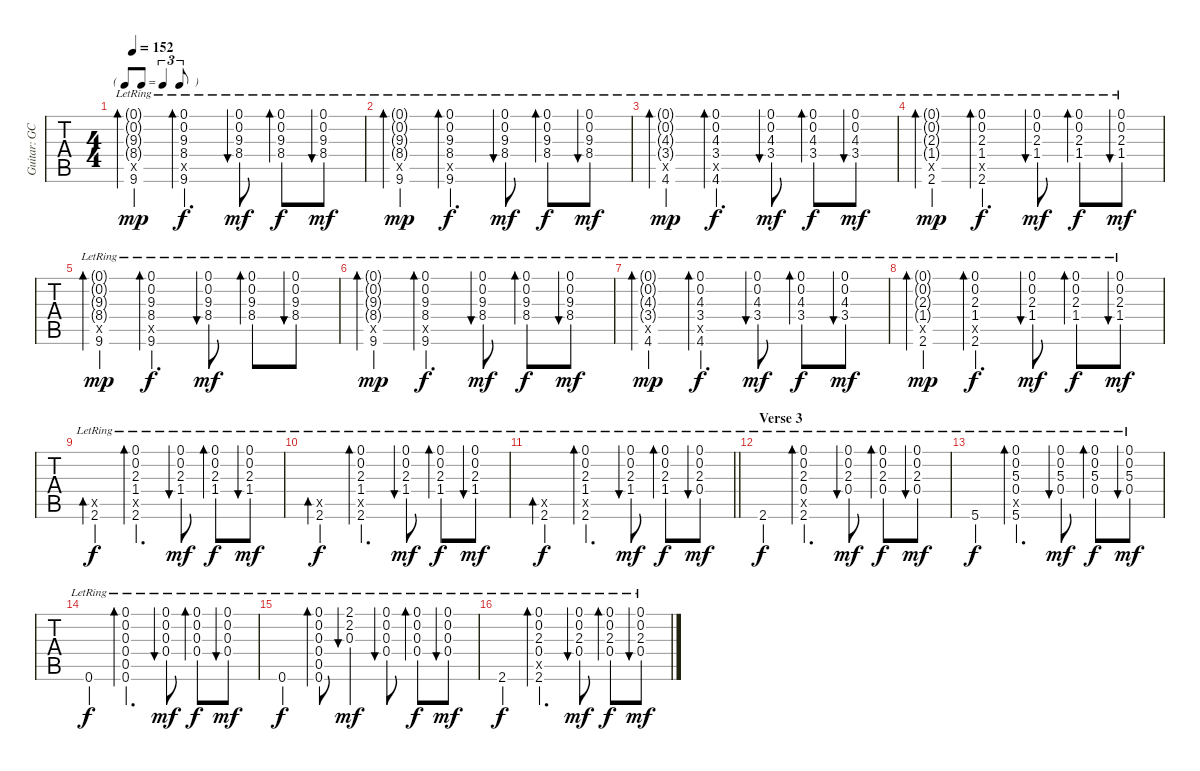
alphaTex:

\track ("Guitar: GCEGCC" "Guitar: GC") {instrument acousticguitarnylon}
\staff {tabs}
\tuning (C4 C4 G3 E3 C3 G2) {hide}
\ts (4 4)
\tf triplet8th
\tempo 152
\clef g2
\ks c
(0.1{g lr} 0.2{g lr} 9.3{g lr} 8.4{g lr} 0.5{x} 9.6{lr}).4{bd 60 dy mp} (0.1{lr} 0.2{lr} 9.3{lr} 8.4{lr} 0.5{x} 9.6{lr}).4{d bd 60 dy f} (0.1{lr} 0.2{lr} 9.3{lr} 8.4{lr}).8{bu 60 dy mf} (0.1{lr} 0.2{lr} 9.3{lr} 8.4{lr}).8{bd 60 dy f} (0.1{lr} 0.2{lr} 9.3{lr} 8.4{lr}).8{bu 60 dy mf} |
(0.1{g lr} 0.2{g lr} 9.3{g lr} 8.4{g lr} 0.5{x} 9.6{lr}).4{bd 60 dy mp} (0.1{lr} 0.2{lr} 9.3{lr} 8.4{lr} 0.5{x} 9.6{lr}).4{d bd 60 dy f} (0.1{lr} 0.2{lr} 9.3{lr} 8.4{lr}).8{bu 60 dy mf} (0.1{lr} 0.2{lr} 9.3{lr} 8.4{lr}).8{bd 60 dy f} (0.1{lr} 0.2{lr} 9.3{lr} 8.4{lr}).8{bu 60 dy mf} |
(0.1{g lr} 0.2{g lr} 4.3{g lr} 3.4{g lr} 0.5{x} 4.6{lr}).4{bd 60 dy mp} (0.1{lr} 0.2{lr} 4.3{lr} 3.4{lr} 0.5{x} 4.6{lr}).4{d bd 60 dy f} (0.1{lr} 0.2{lr} 4.3{lr} 3.4{lr}).8{bu 60 dy mf} (0.1{lr} 0.2{lr} 4.3{lr} 3.4{lr}).8{bd 60 dy f} (0.1{lr} 0.2{lr} 4.3{lr} 3.4{lr}).8{bu 60 dy mf} |
(0.1{g lr} 0.2{g lr} 2.3{g lr} 1.4{g lr} 0.5{x} 2.6{lr}).4{bd 60 dy mp} (0.1{lr} 0.2{lr} 2.3{lr} 1.4{lr} 0.5{x} 2.6{lr}).4{d bd 60 dy f} (0.1{lr} 0.2{lr} 2.3{lr} 1.4{lr}).8{bu 60 dy mf} (0.1{lr} 0.2{lr} 2.3{lr} 1.4{lr}).8{bd 60 dy f} (0.1{lr} 0.2{lr} 2.3{lr} 1.4{lr}).8{bu 60 dy mf} |
(0.1{g lr} 0.2{g lr} 9.3{g lr} 8.4{g lr} 0.5{x} 9.6{lr}).4{bd 60 dy mp} (0.1{lr} 0.2{lr} 9.3{lr} 8.4{lr} 0.5{x} 9.6{lr}).4{d bd 60 dy f} (0.1{lr} 0.2{lr} 9.3{lr} 8.4{lr}).8{bu 60 dy mf} (0.1{lr} 0.2{lr} 9.3{lr} 8.4{lr}).8{bd 60} (0.1{lr} 0.2{lr} 9.3{lr} 8.4{lr}).8{bu 60} |
(0.1{g lr} 0.2{g lr} 9.3{g lr} 8.4{g lr} 0.5{x} 9.6{lr}).4{bd 60 dy mp} (0.1{lr} 0.2{lr} 9.3{lr} 8.4{lr} 0.5{x} 9.6{lr}).4{d bd 60 dy f} (0.1{lr} 0.2{lr} 9.3{lr} 8.4{lr}).8{bu 60 dy mf} (0.1{lr} 0.2{lr} 9.3{lr} 8.4{lr}).8{bd 60 dy f} (0.1{lr} 0.2{lr} 9.3{lr} 8.4{lr}).8{bu 60 dy mf} |
(0.1{g lr} 0.2{g lr} 4.3{g lr} 3.4{g lr} 0.5{x} 4.6{lr}).4{bd 60 dy mp} (0.1{lr} 0.2{lr} 4.3{lr} 3.4{lr} 0.5{x} 4.6{lr}).4{d bd 60 dy f} (0.1{lr} 0.2{lr} 4.3{lr} 3.4{lr}).8{bu 60 dy mf} (0.1{lr} 0.2{lr} 4.3{lr} 3.4{lr}).8{bd 60 dy f} (0.1{lr} 0.2{lr} 4.3{lr} 3.4{lr}).8{bu 60 dy mf} |
(0.1{g lr} 0.2{g lr} 2.3{g lr} 1.4{g lr} 0.5{x} 2.6{lr}).4{bd 60 dy mp volume 3} (0.1{lr} 0.2{lr} 2.3{lr} 1.4{lr} 0.5{x} 2.6{lr}).4{d bd 60 dy f} (0.1{lr} 0.2{lr} 2.3{lr} 1.4{lr}).8{bu 60 dy mf} (0.1{lr} 0.2{lr} 2.3{lr} 1.4{lr}).8{bd 60 dy f} (0.1{lr} 0.2{lr} 2.3{lr} 1.4{lr}).8{bu 60 dy mf} |
(0.5{x} 2.6{lr}).4{bd 60 dy f} (0.1{lr} 0.2{lr} 2.3{lr} 1.4{lr} 0.5{x} 2.6{lr}).4{d bd 60} (0.1{lr} 0.2{lr} 2.3{lr} 1.4{lr}).8{bu 60 dy mf} (0.1{lr} 0.2{lr} 2.3{lr} 1.4{lr}).8{bd 60 dy f} (0.1{lr} 0.2{lr} 2.3{lr} 1.4{lr}).8{bu 60 dy mf} |
(0.5{x} 2.6{lr}).4{bd 60 dy f} (0.1{lr} 0.2{lr} 2.3{lr} 1.4{lr} 0.5{x} 2.6{lr}).4{d bd 60} (0.1{lr} 0.2{lr} 2.3{lr} 1.4{lr}).8{bu 60 dy mf} (0.1{lr} 0.2{lr} 2.3{lr} 1.4{lr}).8{bd 60 dy f} (0.1{lr} 0.2{lr} 2.3{lr} 1.4{lr}).8{bu 60 dy mf} |
\barLineRight lightlight
(0.5{x} 2.6{lr}).4{bd 60 dy f} (0.1{lr} 0.2{lr} 2.3{lr} 1.4{lr} 0.5{x} 2.6{lr}).4{d bd 60} (0.1{lr} 0.2{lr} 2.3{lr} 1.4{lr}).8{bu 60 dy mf volume 8} (0.1{lr} 0.2{lr} 2.3{lr} 1.4{lr}).8{bd 60 dy f} (0.1{lr} 0.2{lr} 2.3{lr} 0.4{lr}).8{bu 60 dy mf} |
\section ("" "Verse 3")
2.6{lr}.4{dy f} (0.1{lr} 0.2{lr} 2.3{lr} 0.4{lr} 0.5{x} 2.6{lr}).4{d bd 60} (0.1{lr} 0.2{lr} 2.3{lr} 0.4{lr}).8{bu 60 dy mf} (0.1{lr} 0.2{lr} 2.3{lr} 0.4{lr}).8{bd 60 dy f} (0.1{lr} 0.2{lr} 2.3 0.4{lr}).8{bu 60 dy mf} |
5.6{lr}.4{dy f} (0.1{lr} 0.2{lr} 5.3{lr} 0.4{lr} 0.5{x} 5.6{lr}).4{d bd 60} (0.1{lr} 0.2{lr} 5.3{lr} 0.4{lr}).8{bu 60 dy mf} (0.1{lr} 0.2{lr} 5.3{lr} 0.4{lr}).8{bd 60 dy f} (0.1{lr} 0.2{lr} 5.3 0.4{lr}).8{bu 60 dy mf} |
0.6{lr}.4{dy f} (0.1{lr} 0.2{lr} 0.3{lr} 0.4{lr} 0.5{lr} 0.6{lr}).4{d bd 60} (0.1{lr} 0.2{lr} 0.3{lr} 0.4{lr}).8{bu 60 dy mf} (0.1{lr} 0.2{lr} 0.3{lr} 0.4{lr}).8{bd 60 dy f} (0.1{lr} 0.2{lr} 0.3{lr} 0.4{lr}).8{bu 60 dy mf} |
0.6{lr}.4{dy f} (0.1 0.2 0.3 0.4{lr} 0.5 0.6).8{bd 60} (2.1 2.2 0.3{lr}).4{bu 60 dy mf} (0.1 0.2{lr} 0.3 0.4).8{bu 60} (0.1{lr} 0.2{lr} 0.3{lr} 0.4{lr}).8{bd 60 dy f} (0.1{lr} 0.2{lr} 0.3 0.4{lr}).8{bu 60 dy mf} |
2.6{lr}.4{dy f} (0.1{lr} 0.2{lr} 2.3{lr} 0.4{lr} 0.5{x} 2.6{lr}).4{d bd 60} (0.1{lr} 0.2{lr} 2.3{lr} 0.4{lr}).8{bu 60 dy mf} (0.1{lr} 0.2{lr} 2.3{lr} 0.4{lr}).8{bd 60 dy f} (0.1{lr} 0.2{lr} 2.3 0.4{lr}).8{bu 60 dy mf}
